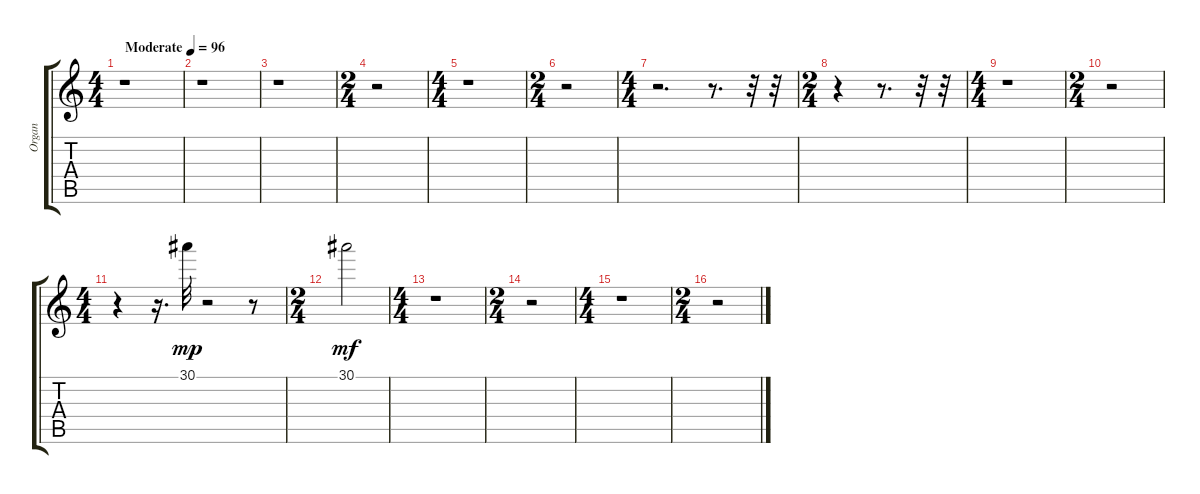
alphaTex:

\track ("Organ" "Organ") {instrument rockorgan}
\staff {score tabs}
\tuning (E4 B3 G3 D3 A2 E2) {hide}
\ts (4 4)
\tempo (96 "Moderate")
\clef g2
\ks c
r.1{dy mp instrument rockorgan} |
r.1 |
r.1 |
\ts (2 4)
r.2 |
\ts (4 4)
r.1 |
\ts (2 4)
r.2 |
\ts (4 4)
r.2{d} r.8{d} r.32 r.32 |
\ts (2 4)
r.4 r.8{d} r.32 r.32 |
\ts (4 4)
r.1 |
\ts (2 4)
r.2 |
\ts (4 4)
r.4 r.16{d} 30.1.32 r.2 r.8 |
\ts (2 4)
30.1.2{dy mf} |
\ts (4 4)
r.1 |
\ts (2 4)
r.2 |
\ts (4 4)
r.1 |
\ts (2 4)
r.2
